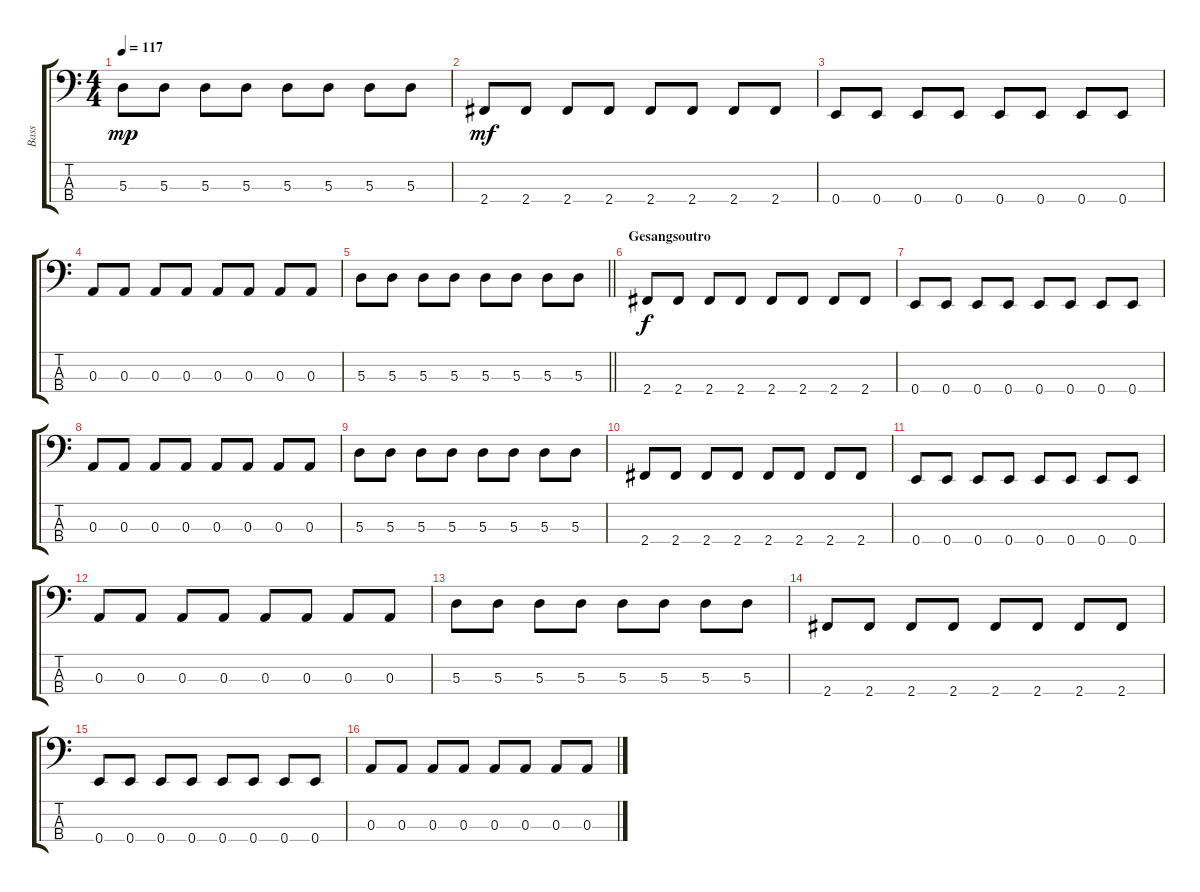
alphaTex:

\track ("Bass" "Bass") {instrument acousticbass}
\staff {score tabs}
\tuning (G2 D2 A1 E1) {hide}
\ts (4 4)
\tempo 117
\clef f4
\ks c
5.3.8{dy mp} 5.3.8 5.3.8 5.3.8 5.3.8 5.3.8 5.3.8 5.3.8 |
2.4.8{dy mf} 2.4.8 2.4.8 2.4.8 2.4.8 2.4.8 2.4.8 2.4.8 |
0.4.8 0.4.8 0.4.8 0.4.8 0.4.8 0.4.8 0.4.8 0.4.8 |
0.3.8 0.3.8 0.3.8 0.3.8 0.3.8 0.3.8 0.3.8 0.3.8 |
\barLineRight lightlight
5.3.8 5.3.8 5.3.8 5.3.8 5.3.8 5.3.8 5.3.8 5.3.8 |
\section ("" "Gesangsoutro")
2.4.8{dy f} 2.4.8 2.4.8 2.4.8 2.4.8 2.4.8 2.4.8 2.4.8 |
0.4.8 0.4.8 0.4.8 0.4.8 0.4.8 0.4.8 0.4.8 0.4.8 |
0.3.8 0.3.8 0.3.8 0.3.8 0.3.8 0.3.8 0.3.8 0.3.8 |
5.3.8 5.3.8 5.3.8 5.3.8 5.3.8 5.3.8 5.3.8 5.3.8 |
2.4.8 2.4.8 2.4.8 2.4.8 2.4.8 2.4.8 2.4.8 2.4.8 |
0.4.8 0.4.8 0.4.8 0.4.8 0.4.8 0.4.8 0.4.8 0.4.8 |
0.3.8 0.3.8 0.3.8 0.3.8 0.3.8 0.3.8 0.3.8 0.3.8 |
5.3.8 5.3.8 5.3.8 5.3.8 5.3.8 5.3.8 5.3.8 5.3.8 |
2.4.8 2.4.8 2.4.8 2.4.8 2.4.8 2.4.8 2.4.8 2.4.8 |
0.4.8 0.4.8 0.4.8 0.4.8 0.4.8 0.4.8 0.4.8 0.4.8 |
0.3.8 0.3.8 0.3.8 0.3.8 0.3.8 0.3.8 0.3.8 0.3.8
